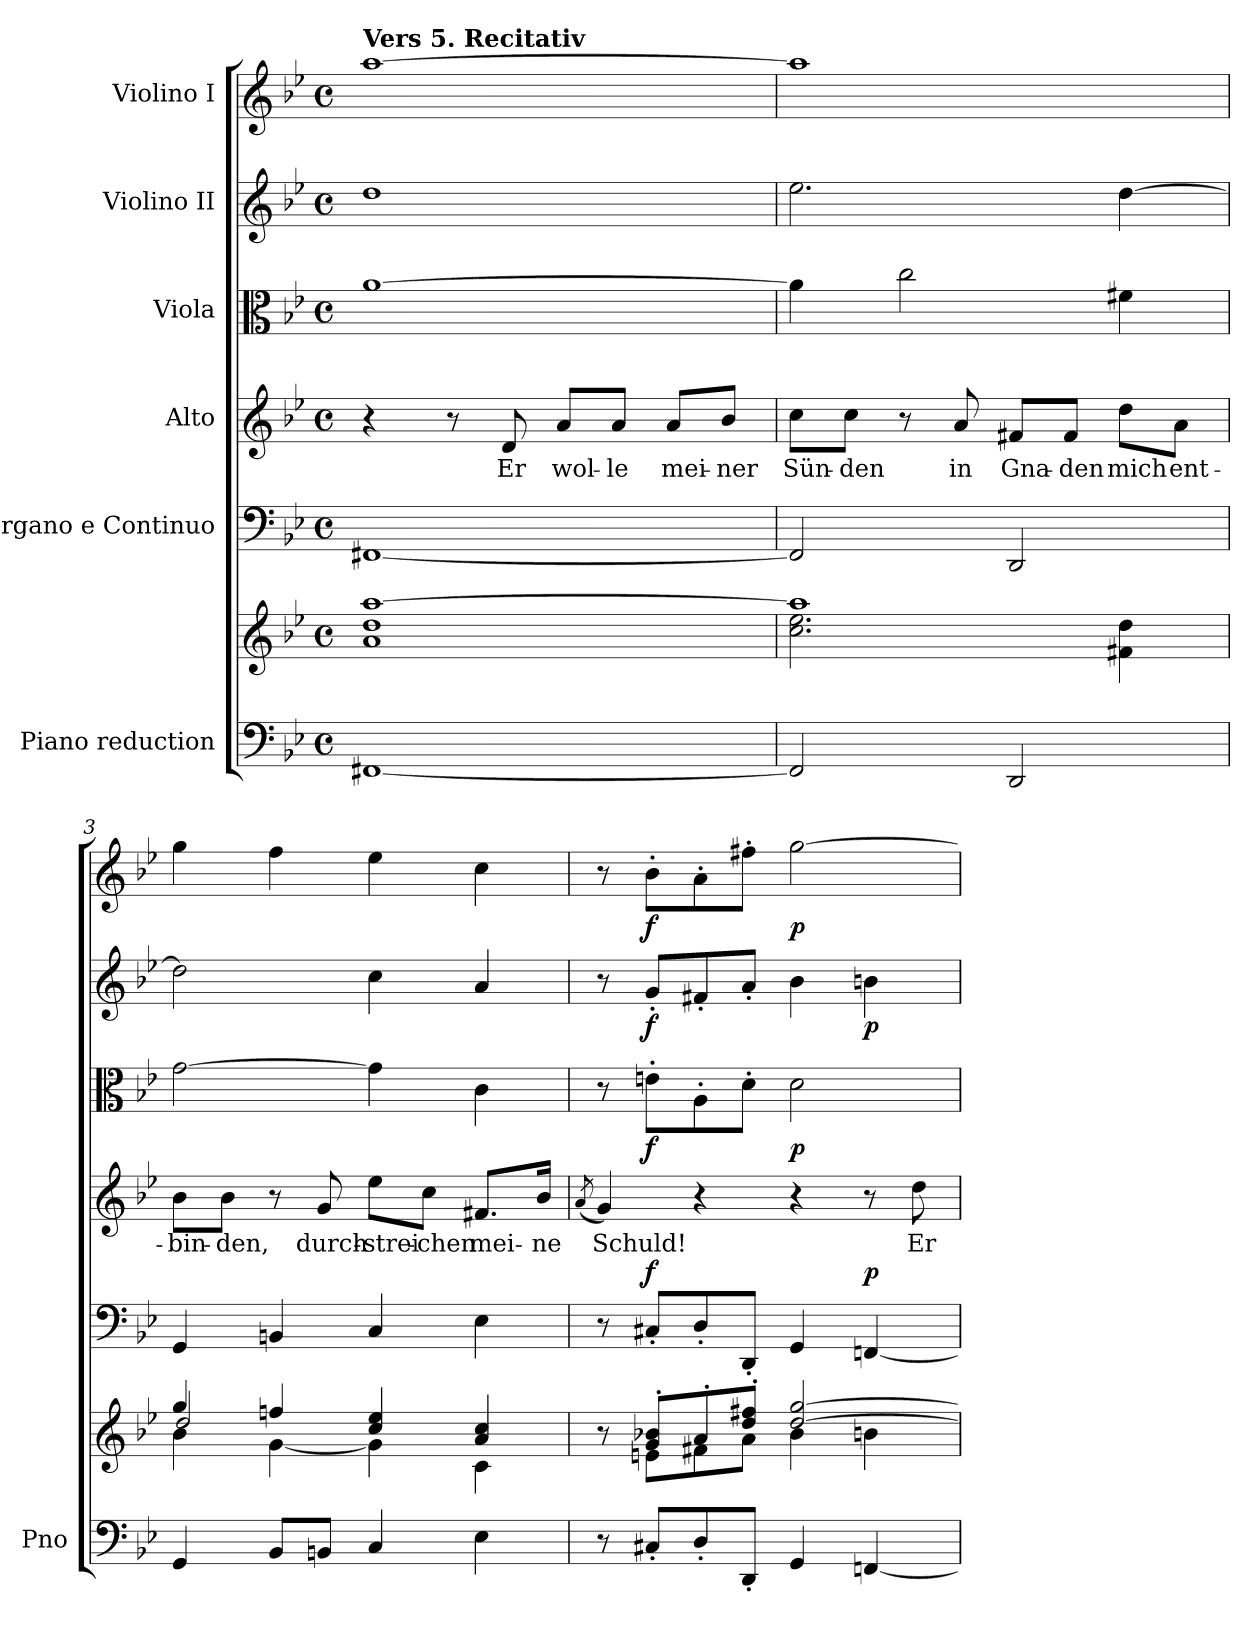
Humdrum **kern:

**kern	**kern	**kern	**dynam	**kern	**text	**kern	**dynam	**kern	**dynam	**kern	**dynam
*part6	*part6	*part5	*part5	*part4	*part4	*part3	*part3	*part2	*part2	*part1	*part1
*staff7	*staff6	*staff5	*staff5	*staff4	*staff4	*staff3	*staff3	*staff2	*staff2	*staff1	*staff1
*I"Piano reduction	*	*I"Organo e Continuo	*	*I"Alto	*	*I"Viola	*	*I"Violino II	*	*I"Violino I	*
*I'Pno	*	*	*	*	*	*	*	*	*	*	*
*clefF4	*clefG2	*clefF4	*	*clefG2	*	*clefC3	*	*clefG2	*	*clefG2	*
*k[b-e-]	*k[b-e-]	*k[b-e-]	*	*k[b-e-]	*	*k[b-e-]	*	*k[b-e-]	*	*k[b-e-]	*
*M4/4	*M4/4	*M4/4	*	*M4/4	*	*M4/4	*	*M4/4	*	*M4/4	*
*met(c)	*met(c)	*met(c)	*	*met(c)	*	*met(c)	*	*met(c)	*	*met(c)	*
=1	=1	=1	=1	=1	=1	=1	=1	=1	=1	=1	=1
*	*^	*	*	*	*	*	*	*	*	*	*
!	!	!	!	!	!	!	!	!	!	!	!LO:TX:a:B:t=Vers 5. Recitativ	!
[1FF#X	[1aa	1a 1dd	[1FF#X	.	4r	.	[1a	.	1dd	.	[1aa	.
.	.	.	.	.	8r	.	.	.	.	.	.	.
!	!	!	!	!	!	!LO:LY:b	!	!	!	!	!	!
.	.	.	.	.	8d/	Er	.	.	.	.	.	.
!	!	!	!	!	!	!LO:LY:b	!	!	!	!	!	!
.	.	.	.	.	8a/L	wol-	.	.	.	.	.	.
!	!	!	!	!	!	!LO:LY:b	!	!	!	!	!	!
.	.	.	.	.	8a/J	-le	.	.	.	.	.	.
!	!	!	!	!	!	!LO:LY:b	!	!	!	!	!	!
.	.	.	.	.	8a/L	mei-	.	.	.	.	.	.
!	!	!	!	!	!	!LO:LY:b	!	!	!	!	!	!
.	.	.	.	.	8b-/J	-ner	.	.	.	.	.	.
=2	=2	=2	=2	=2	=2	=2	=2	=2	=2	=2	=2	=2
!	!	!	!	!	!	!LO:LY:b	!	!	!	!	!	!
2FF#/]	1aa]	2.cc\ 2.ee-\	2FF#/]	.	8cc\L	Sün-	4a\]	.	2.ee-\	.	1aa]	.
!	!	!	!	!	!	!LO:LY:b	!	!	!	!	!	!
.	.	.	.	.	8cc\J	-den	.	.	.	.	.	.
.	.	.	.	.	8r	.	2cc\	.	.	.	.	.
!	!	!	!	!	!	!LO:LY:b	!	!	!	!	!	!
.	.	.	.	.	8a/	in	.	.	.	.	.	.
!	!	!	!	!	!	!LO:LY:b	!	!	!	!	!	!
2DD/	.	.	2DD/	.	8f#X/L	Gna-	.	.	.	.	.	.
!	!	!	!	!	!	!LO:LY:b	!	!	!	!	!	!
.	.	.	.	.	8f#/J	-den	.	.	.	.	.	.
!	!	!	!	!	!	!LO:LY:b	!	!	!	!	!	!
.	.	4f#X\ 4dd\	.	.	8dd\L	mich	4f#X\	.	[4dd\	.	.	.
!	!	!	!	!	!	!LO:LY:b	!	!	!	!	!	!
.	.	.	.	.	8a\J	ent-	.	.	.	.	.	.
=3	=3	=3	=3	=3	=3	=3	=3	=3	=3	=3	=3	=3
*	*	*^	*	*	*	*	*	*	*	*	*	*
!	!	!	!	!	!	!	!LO:LY:b	!	!	!	!	!	!
4GG/	4gg/	4b-\	2dd/	4GG/	.	8b-\L	-bin-	[2g\	.	2dd\]	.	4gg\	.
!	!	!	!	!	!	!	!LO:LY:b	!	!	!	!	!	!
.	.	.	.	.	.	8b-\J	-den,	.	.	.	.	.	.
8BB-/L	4ffn/	[4g\	.	4BBn/	.	8r	.	.	.	.	.	4ff\	.
!	!	!	!	!	!	!	!LO:LY:b	!	!	!	!	!	!
8BBn/J	.	.	.	.	.	8g/	durch-	.	.	.	.	.	.
!	!	!	!	!	!	!	!LO:LY:b	!	!	!	!	!	!
4C/	4cc/ 4ee-/	4g\]	2ryy	4C/	.	8ee-\L	-strei-	4g\]	.	4cc\	.	4ee-\	.
!	!	!	!	!	!	!	!LO:LY:b	!	!	!	!	!	!
.	.	.	.	.	.	8cc\J	-chen	.	.	.	.	.	.
!	!	!	!	!	!	!	!LO:LY:b	!	!	!	!	!	!
4E-\	4a/ 4cc/	4c\	.	4E-\	.	8.f#X/L	mei-	4c\	.	4a/	.	4cc\	.
!	!	!	!	!	!	!	!LO:LY:b	!	!	!	!	!	!
.	.	.	.	.	.	16b-/Jk	-ne	.	.	.	.	.	.
*	*v	*v	*v	*	*	*	*	*	*	*	*	*	*
=4	=4	=4	=4	=4	=4	=4	=4	=4	=4	=4	=4
.	.	.	.	(<8qa/	.	.	.	.	.	.	.
*	*^	*	*	*	*	*	*	*	*	*	*
!	!	!	!	!	!	!LO:LY:b	!	!	!	!	!	!
8r	8r	8ryy	8r	.	4g/)	Schuld!	8r	.	8r	.	8r	.
!	!	!	!	!LO:DY:a	!	!	!	!LO:DY:b	!	!LO:DY:b	!	!LO:DY:b
8C#X'/L	8g/' 8b-X/'L	8en\L	8C#X'/L	f	.	.	8en'\L	f	8g'/L	f	8b-'\L	f
8D'/	8a'/	8f#X\	8D'/	.	4r	.	8A'\	.	8f#X'/	.	8a'\	.
8DD'/J	8dd/' 8ff#X/'J	8a\J	8DD'/J	.	.	.	8d'\J	.	8a'/J	.	8ff#X'\J	.
!	!	!	!	!	!	!	!	!LO:DY:b	!	!	!	!LO:DY:b
4GG/	[2dd/ [2gg/	4b-\	4GG/	.	4r	.	2d\	p	4b-\	.	[2gg\	p
!	!	!	!	!LO:DY:a	!	!	!	!	!	!LO:DY:b	!	!
[4FFn/	.	4bn\	[4FFn/	p	8r	.	.	.	4bn\	p	.	.
!	!	!	!	!	!	!LO:LY:b	!	!	!	!	!	!
.	.	.	.	.	8dd\	Er	.	.	.	.	.	.
*	*v	*v	*	*	*	*	*	*	*	*	*	*
=	=	=	=	=	=	=	=	=	=	=	=
*-	*-	*-	*-	*-	*-	*-	*-	*-	*-	*-	*-
